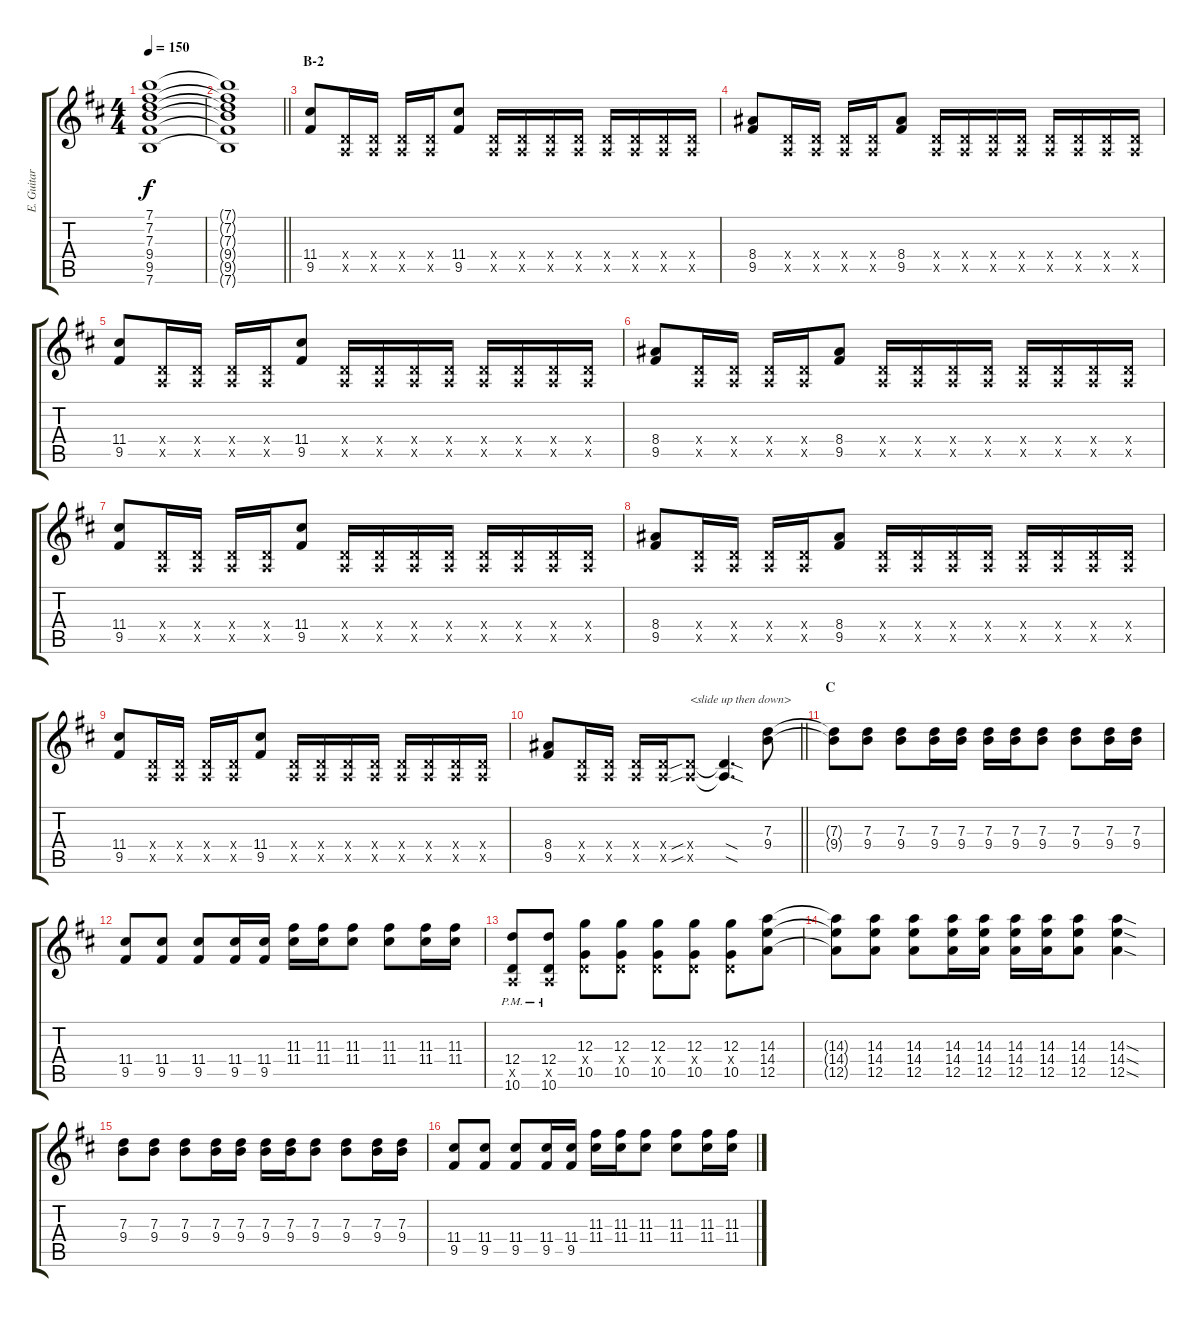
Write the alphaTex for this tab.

\track ("E. Guitar I" "E. Guitar ") {instrument overdrivenguitar}
\staff {score tabs}
\tuning (E4 B3 G3 D3 A2 E2) {hide}
\ts (4 4)
\tempo 150
\clef g2
\ks d
(7.1 7.2 7.3 9.4 9.5 7.6).1{dy f} |
\barLineRight lightlight
(7.1{t} 7.2{t} 7.3{t} 9.4{t} 9.5{t} 7.6{t}).1 |
\section ("" "B-2")
(11.4 9.5).8 (0.4{x} 0.5{x}).16 (0.4{x} 0.5{x}).16 (0.4{x} 0.5{x}).16 (0.4{x} 0.5{x}).16 (11.4 9.5).8 (0.4{x} 0.5{x}).16 (0.4{x} 0.5{x}).16 (0.4{x} 0.5{x}).16 (0.4{x} 0.5{x}).16 (0.4{x} 0.5{x}).16 (0.4{x} 0.5{x}).16 (0.4{x} 0.5{x}).16 (0.4{x} 0.5{x}).16 |
(8.4 9.5).8 (0.4{x} 0.5{x}).16 (0.4{x} 0.5{x}).16 (0.4{x} 0.5{x}).16 (0.4{x} 0.5{x}).16 (8.4 9.5).8 (0.4{x} 0.5{x}).16 (0.4{x} 0.5{x}).16 (0.4{x} 0.5{x}).16 (0.4{x} 0.5{x}).16 (0.4{x} 0.5{x}).16 (0.4{x} 0.5{x}).16 (0.4{x} 0.5{x}).16 (0.4{x} 0.5{x}).16 |
(11.4 9.5).8 (0.4{x} 0.5{x}).16 (0.4{x} 0.5{x}).16 (0.4{x} 0.5{x}).16 (0.4{x} 0.5{x}).16 (11.4 9.5).8 (0.4{x} 0.5{x}).16 (0.4{x} 0.5{x}).16 (0.4{x} 0.5{x}).16 (0.4{x} 0.5{x}).16 (0.4{x} 0.5{x}).16 (0.4{x} 0.5{x}).16 (0.4{x} 0.5{x}).16 (0.4{x} 0.5{x}).16 |
(8.4 9.5).8 (0.4{x} 0.5{x}).16 (0.4{x} 0.5{x}).16 (0.4{x} 0.5{x}).16 (0.4{x} 0.5{x}).16 (8.4 9.5).8 (0.4{x} 0.5{x}).16 (0.4{x} 0.5{x}).16 (0.4{x} 0.5{x}).16 (0.4{x} 0.5{x}).16 (0.4{x} 0.5{x}).16 (0.4{x} 0.5{x}).16 (0.4{x} 0.5{x}).16 (0.4{x} 0.5{x}).16 |
(11.4 9.5).8 (0.4{x} 0.5{x}).16 (0.4{x} 0.5{x}).16 (0.4{x} 0.5{x}).16 (0.4{x} 0.5{x}).16 (11.4 9.5).8 (0.4{x} 0.5{x}).16 (0.4{x} 0.5{x}).16 (0.4{x} 0.5{x}).16 (0.4{x} 0.5{x}).16 (0.4{x} 0.5{x}).16 (0.4{x} 0.5{x}).16 (0.4{x} 0.5{x}).16 (0.4{x} 0.5{x}).16 |
(8.4 9.5).8 (0.4{x} 0.5{x}).16 (0.4{x} 0.5{x}).16 (0.4{x} 0.5{x}).16 (0.4{x} 0.5{x}).16 (8.4 9.5).8 (0.4{x} 0.5{x}).16 (0.4{x} 0.5{x}).16 (0.4{x} 0.5{x}).16 (0.4{x} 0.5{x}).16 (0.4{x} 0.5{x}).16 (0.4{x} 0.5{x}).16 (0.4{x} 0.5{x}).16 (0.4{x} 0.5{x}).16 |
(11.4 9.5).8 (0.4{x} 0.5{x}).16 (0.4{x} 0.5{x}).16 (0.4{x} 0.5{x}).16 (0.4{x} 0.5{x}).16 (11.4 9.5).8 (0.4{x} 0.5{x}).16 (0.4{x} 0.5{x}).16 (0.4{x} 0.5{x}).16 (0.4{x} 0.5{x}).16 (0.4{x} 0.5{x}).16 (0.4{x} 0.5{x}).16 (0.4{x} 0.5{x}).16 (0.4{x} 0.5{x}).16 |
\barLineRight lightlight
(8.4 9.5).8 (0.4{x} 0.5{x}).16 (0.4{x} 0.5{x}).16 (0.4{x} 0.5{x}).16 (0.4{x} 0.5{x}).16 (0.4{sib x} 0.5{sib x}).8{txt "<slide up then down>"} (0.4{sod t} 0.5{sod t}).4{d} (7.3 9.4).8 |
\section ("" "C")
(7.3{t} 9.4{t}).8 (7.3 9.4).8 (7.3 9.4).8 (7.3 9.4).16 (7.3 9.4).16 (7.3 9.4).16 (7.3 9.4).16 (7.3 9.4).8 (7.3 9.4).8 (7.3 9.4).16 (7.3 9.4).16 |
(11.4 9.5).8 (11.4 9.5).8 (11.4 9.5).8 (11.4 9.5).16 (11.4 9.5).16 (11.3 11.4).16 (11.3 11.4).16 (11.3 11.4).8 (11.3 11.4).8 (11.3 11.4).16 (11.3 11.4).16 |
(12.4{pm} 0.5{x} 10.6{pm}).8 (12.4{pm} 0.5{x} 10.6{pm}).8 (12.3 0.4{x} 10.5).8 (12.3 0.4{x} 10.5).8 (12.3 0.4{x} 10.5).8 (12.3 0.4{x} 10.5).8 (12.3 0.4{x} 10.5).8 (14.3 14.4 12.5).8 |
(14.3{t} 14.4{t} 12.5{t}).8 (14.3 14.4 12.5).8 (14.3 14.4 12.5).8 (14.3 14.4 12.5).16 (14.3 14.4 12.5).16 (14.3 14.4 12.5).16 (14.3 14.4 12.5).16 (14.3 14.4 12.5).8 (14.3{sod} 14.4{sod} 12.5{sod}).4 |
(7.3 9.4).8 (7.3 9.4).8 (7.3 9.4).8 (7.3 9.4).16 (7.3 9.4).16 (7.3 9.4).16 (7.3 9.4).16 (7.3 9.4).8 (7.3 9.4).8 (7.3 9.4).16 (7.3 9.4).16 |
(11.4 9.5).8 (11.4 9.5).8 (11.4 9.5).8 (11.4 9.5).16 (11.4 9.5).16 (11.3 11.4).16 (11.3 11.4).16 (11.3 11.4).8 (11.3 11.4).8 (11.3 11.4).16 (11.3 11.4).16
